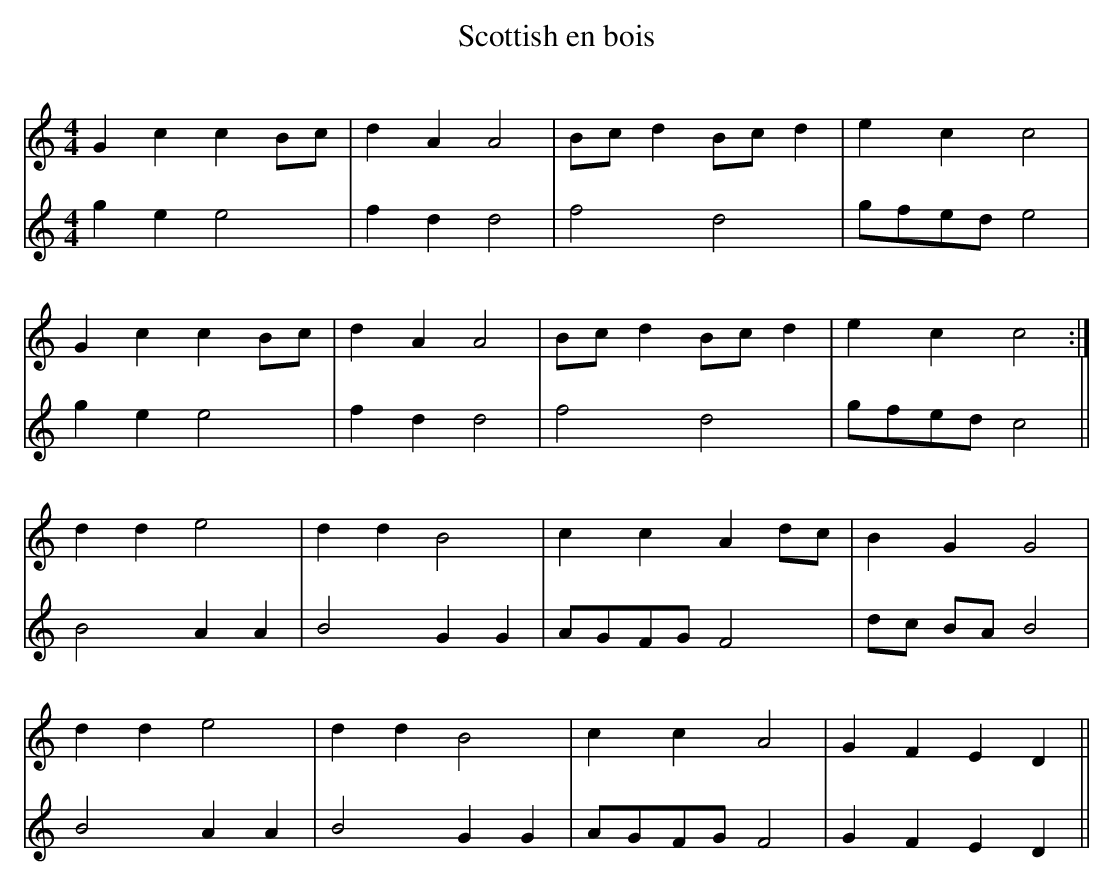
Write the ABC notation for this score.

X:1
T:Scottish en bois
Q:100
M:4/4
L:1/4
K:C
V:1
Gc cB/c/ |dA A2 | B/c/d B/c/d| ec c2 |
Gc cB/c/ |dA A2 | B/c/d B/c/d| ec c2 :|
dd e2 | dd B2 | cc Ad/c/ | BG G2 |
dd e2 | dd B2 | cc A2 | G F E D ||%G, F, E, D, |]
V:2
ge e2 |fd d2 | f2 d2 | g/f/e/d/ e2 |
ge e2 |fd d2 | f2 d2 | g/f/e/d/ c2 ||
B2 AA | B2 GG | A/G/F/G/ F2| d/c/ B/A/ B2 |
B2 AA | B2 GG | A/G/F/G/ F2| G F E D ||%G, F, E, D, |]
